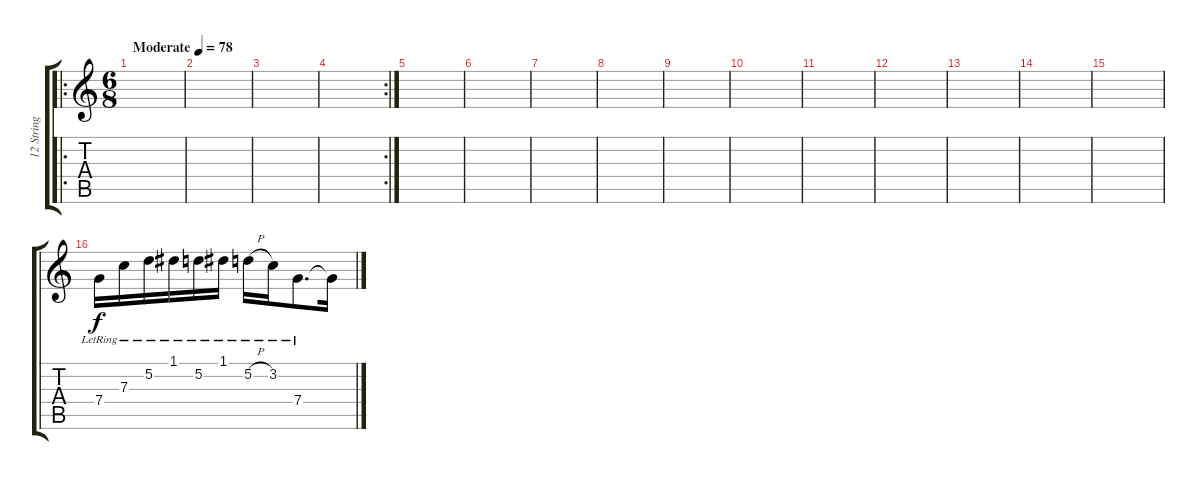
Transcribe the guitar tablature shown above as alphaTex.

\track ("12 String" "12 String") {instrument acousticguitarsteel}
\staff {score tabs}
\tuning (D4 A3 F3 C3 G2 C2) {hide}
\ro
\ts (6 8)
\tempo (78 "Moderate")
\clef g2
\ks c
|
|
|
\rc 2
|
|
|
|
|
|
|
|
|
|
|
|
7.4{lr}.16 7.3{lr}.16 5.2{lr}.16 1.1{lr}.16 5.2{lr}.16 1.1{lr}.16 5.2{h lr}.16 3.2{lr}.16 7.4{lr}.8{d} 7.4{t}.16
